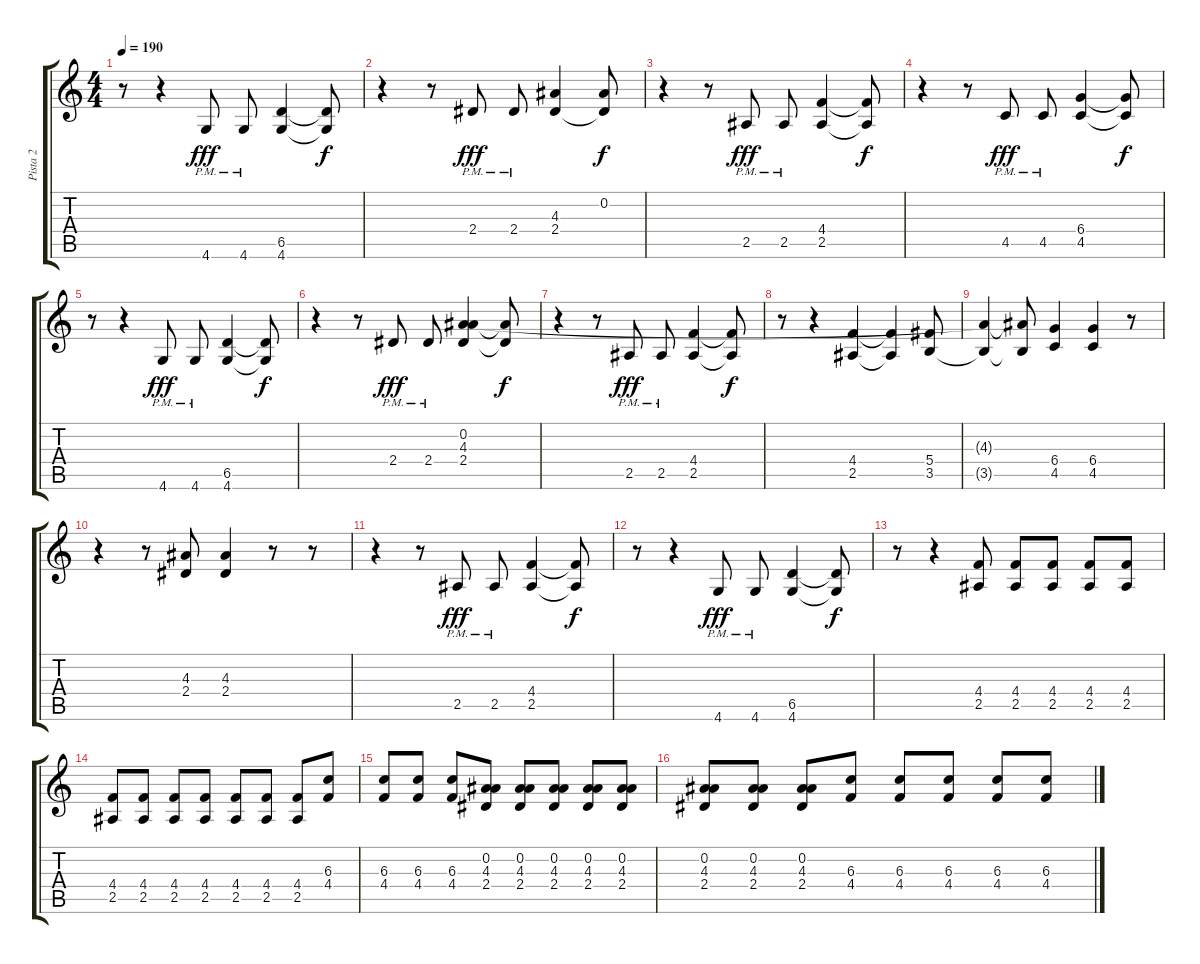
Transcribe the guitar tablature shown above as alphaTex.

\track ("Pista 2" "Pista 2") {instrument distortionguitar}
\staff {score tabs}
\tuning (Eb4 Bb3 Gb3 Db3 Ab2 Eb2) {hide}
\ts (4 4)
\tempo 190
\clef g2
\ks c
r.8{dy f} r.4 4.6{pm}.8{dy fff} 4.6{pm}.8 (6.5 4.6).4 (6.5{t} 4.6{t}).8{dy f} |
r.4 r.8 2.4{pm}.8{dy fff} 2.4{pm}.8 (4.3 2.4).4 (0.2 2.4{t}).8{dy f} |
r.4 r.8 2.5{pm}.8{dy fff} 2.5{pm}.8 (4.4 2.5).4 (4.4{t} 2.5{t}).8{dy f} |
r.4 r.8 4.5{pm}.8{dy fff} 4.5{pm}.8 (6.4 4.5).4 (6.4{t} 4.5{t}).8{dy f} |
r.8 r.4 4.6{pm}.8{dy fff} 4.6{pm}.8 (6.5 4.6).4 (6.5{t} 4.6{t}).8{dy f} |
r.4 r.8 2.4{pm}.8{dy fff} 2.4{pm}.8 (0.2 4.3 2.4).4 (0.2{t} 2.4{t}).8{dy f} |
r.4 r.8 2.5{pm}.8{dy fff} 2.5{pm}.8 (4.4 2.5).4 (4.4{t} 2.5{t}).8{dy f} |
r.8 r.4 (4.4 2.5).4 (4.4{t} 2.5{t}).4 (5.4 3.5).8 |
(4.3{t} 3.5{t}).4 (4.3{t} 3.5{t}).8 (6.4 4.5).4 (6.4 4.5).4 r.8 |
r.4 r.8 (4.3 2.4).8 (4.3 2.4).4 r.8 r.8 |
r.4 r.8 2.5{pm}.8{dy fff} 2.5{pm}.8 (4.4 2.5).4 (4.4{t} 2.5{t}).8{dy f} |
r.8 r.4 4.6{pm}.8{dy fff} 4.6{pm}.8 (6.5 4.6).4 (6.5{t} 4.6{t}).8{dy f} |
r.8 r.4 (4.4 2.5).8{balance 12 instrument distortionguitar} (4.4 2.5).8 (4.4 2.5).8 (4.4 2.5).8 (4.4 2.5).8 |
(4.4 2.5).8 (4.4 2.5).8 (4.4 2.5).8 (4.4 2.5).8 (4.4 2.5).8 (4.4 2.5).8 (4.4 2.5).8 (6.3 4.4).8 |
(6.3 4.4).8 (6.3 4.4).8 (6.3 4.4).8 (0.2 4.3 2.4).8 (0.2 4.3 2.4).8 (0.2 4.3 2.4).8 (0.2 4.3 2.4).8 (0.2 4.3 2.4).8 |
(0.2 4.3 2.4).8 (0.2 4.3 2.4).8 (0.2 4.3 2.4).8 (6.3 4.4).8 (6.3 4.4).8 (6.3 4.4).8 (6.3 4.4).8 (6.3 4.4).8
